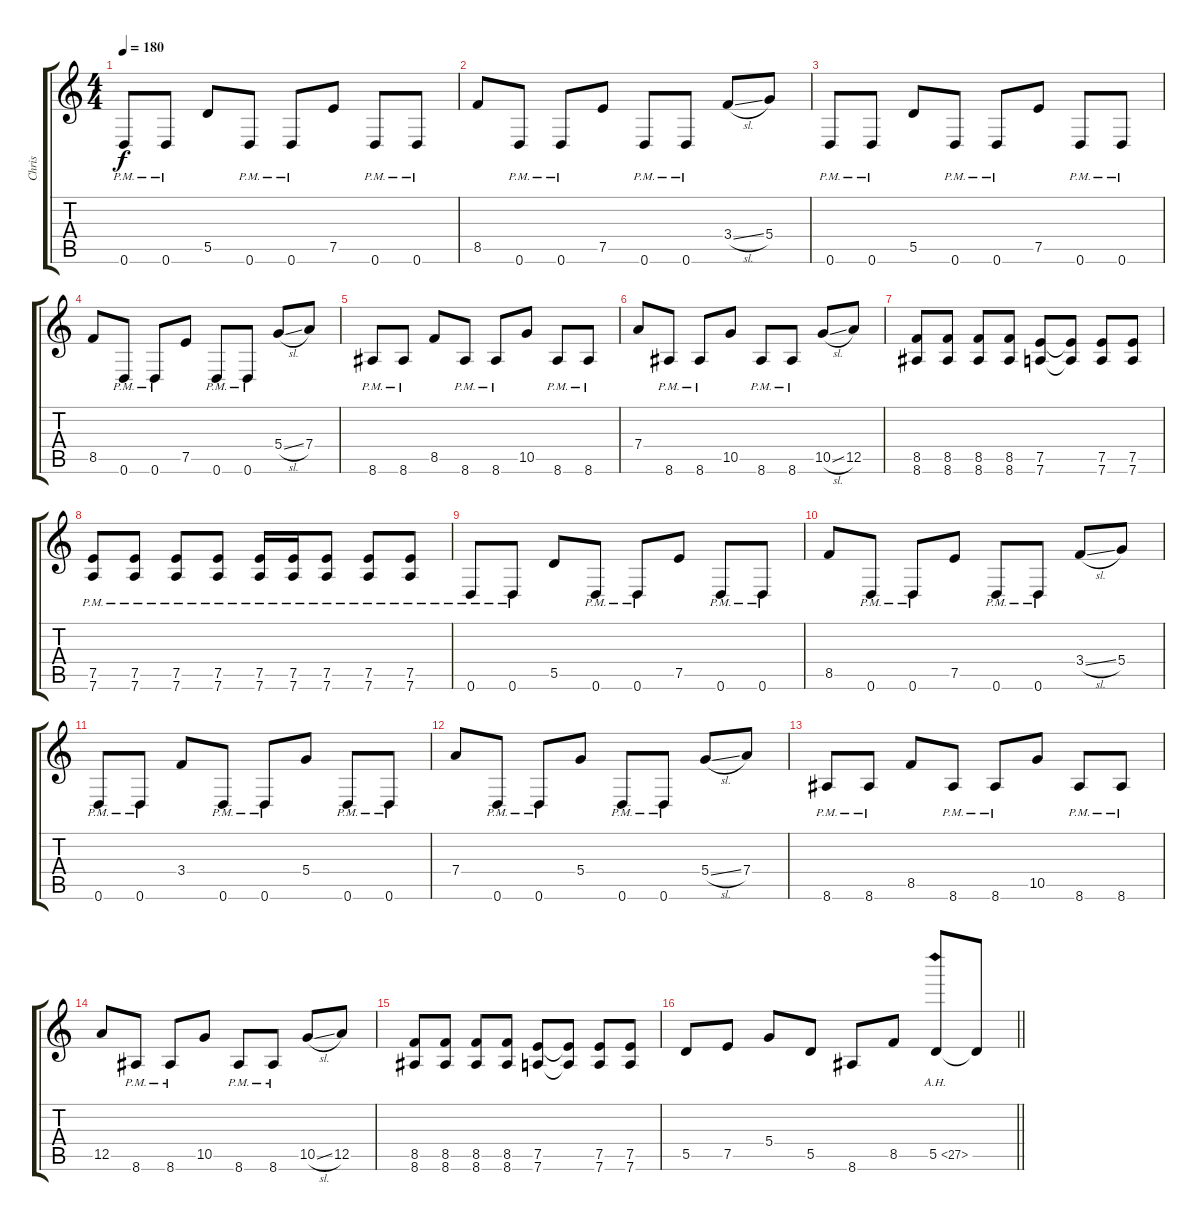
\track ("Chris" "Chris") {instrument distortionguitar}
\staff {score tabs}
\tuning (E4 B3 G3 D3 A2 D2) {hide}
\ts (4 4)
\section ("" "")
\tempo 180
\clef g2
\ks c
0.6{pm}.8{dy f} 0.6{pm}.8 5.5.8 0.6{pm}.8 0.6{pm}.8 7.5.8 0.6{pm}.8 0.6{pm}.8 |
8.5.8 0.6{pm}.8 0.6{pm}.8 7.5.8 0.6{pm}.8 0.6{pm}.8 3.4{sl}.8 5.4.8 |
0.6{pm}.8 0.6{pm}.8 5.5.8 0.6{pm}.8 0.6{pm}.8 7.5.8 0.6{pm}.8 0.6{pm}.8 |
8.5.8 0.6{pm}.8 0.6{pm}.8 7.5.8 0.6{pm}.8 0.6{pm}.8 5.4{sl}.8 7.4.8 |
8.6{pm}.8 8.6{pm}.8 8.5.8 8.6{pm}.8 8.6{pm}.8 10.5.8 8.6{pm}.8 8.6{pm}.8 |
7.4.8 8.6{pm}.8 8.6{pm}.8 10.5.8 8.6{pm}.8 8.6{pm}.8 10.5{sl}.8 12.5.8 |
(8.5 8.6).8 (8.5 8.6).8 (8.5 8.6).8 (8.5 8.6).8 (7.5 7.6).8 (7.5{t} 7.6{t}).8 (7.5 7.6).8 (7.5 7.6).8 |
(7.5{pm} 7.6{pm}).8 (7.5{pm} 7.6{pm}).8 (7.5{pm} 7.6{pm}).8 (7.5{pm} 7.6{pm}).8 (7.5{pm} 7.6{pm}).16 (7.5{pm} 7.6{pm}).16 (7.5{pm} 7.6{pm}).8 (7.5{pm} 7.6{pm}).8 (7.5{pm} 7.6{pm}).8 |
0.6{pm}.8 0.6{pm}.8 5.5.8 0.6{pm}.8 0.6{pm}.8 7.5.8 0.6{pm}.8 0.6{pm}.8 |
8.5.8 0.6{pm}.8 0.6{pm}.8 7.5.8 0.6{pm}.8 0.6{pm}.8 3.4{sl}.8 5.4.8 |
0.6{pm}.8 0.6{pm}.8 3.4.8 0.6{pm}.8 0.6{pm}.8 5.4.8 0.6{pm}.8 0.6{pm}.8 |
7.4.8 0.6{pm}.8 0.6{pm}.8 5.4.8 0.6{pm}.8 0.6{pm}.8 5.4{sl}.8 7.4.8 |
8.6{pm}.8 8.6{pm}.8 8.5.8 8.6{pm}.8 8.6{pm}.8 10.5.8 8.6{pm}.8 8.6{pm}.8 |
12.5.8 8.6{pm}.8 8.6{pm}.8 10.5.8 8.6{pm}.8 8.6{pm}.8 10.5{sl}.8 12.5.8 |
(8.5 8.6).8 (8.5 8.6).8 (8.5 8.6).8 (8.5 8.6).8 (7.5 7.6).8 (7.5{t} 7.6{t}).8 (7.5 7.6).8 (7.5 7.6).8 |
\barLineRight lightlight
5.5.8 7.5.8 5.4.8 5.5.8 8.6.8 8.5.8 5.5{ah 22}.8 5.5{t}.8
